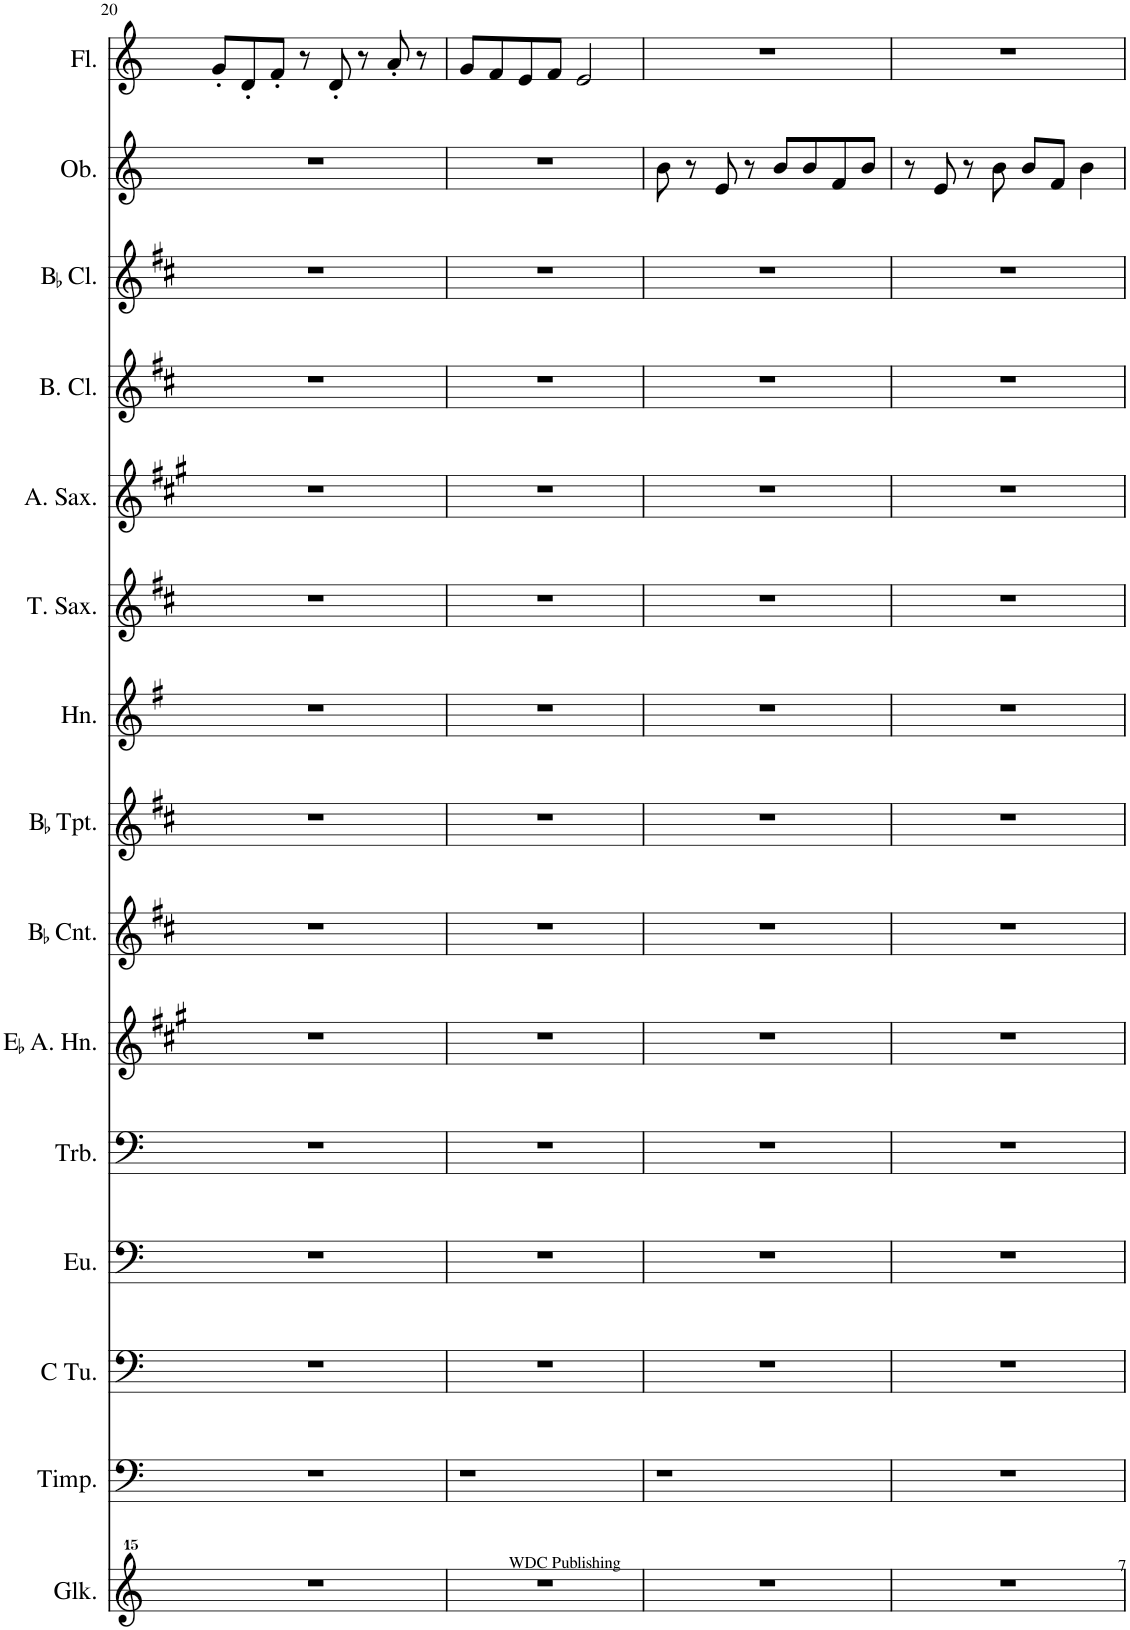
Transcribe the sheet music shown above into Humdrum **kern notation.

**kern	**kern	**kern	**kern	**kern	**kern	**kern	**kern	**kern	**kern	**kern	**kern	**kern	**kern	**kern
*part15	*part14	*part13	*part12	*part11	*part10	*part9	*part8	*part7	*part6	*part5	*part4	*part3	*part2	*part1
*staff15	*staff14	*staff13	*staff12	*staff11	*staff10	*staff9	*staff8	*staff7	*staff6	*staff5	*staff4	*staff3	*staff2	*staff1
*I"Glockenspiel	*I"Timpani	*I"C Tuba	*I"Euphonium	*I"Trombone	*I"EaccidentalFlat Alto Horn	*I"BaccidentalFlat Cornet	*I"BaccidentalFlat Trumpet	*I"Horn	*I"Tenor Saxophone	*I"Alto Saxophone	*I"Bass Clarinet	*I"BaccidentalFlat Clarinet	*I"Oboe	*I"Flute
*I'Glk.	*I'Timp.	*I'C Tu.	*I'Eu.	*I'Trb.	*I'EaccidentalFlat A. Hn.	*I'BaccidentalFlat Cnt.	*I'BaccidentalFlat Tpt.	*I'Hn.	*I'T. Sax.	*I'A. Sax.	*I'B. Cl.	*I'BaccidentalFlat Cl.	*I'Ob.	*I'Fl.
!!LO:PB:g=z
*clefG^^2	*clefF4	*clefF4	*clefF4	*clefF4	*clefG2	*clefG2	*clefG2	*clefG2	*clefG2	*clefG2	*clefG2	*clefG2	*clefG2	*clefG2
*	*	*	*	*	*Trd5c9	*Trd1c2	*Trd1c2	*Trd4c7	*Trd8c14	*Trd5c9	*Trd8c14	*Trd1c2	*	*
*k[]	*k[]	*k[]	*k[]	*k[]	*k[f#c#g#]	*k[f#c#]	*k[f#c#]	*k[f#]	*k[f#c#]	*k[f#c#g#]	*k[f#c#]	*k[f#c#]	*k[]	*k[]
*M4/4	*M4/4	*M4/4	*M4/4	*M4/4	*M4/4	*M4/4	*M4/4	*M4/4	*M4/4	*M4/4	*M4/4	*M4/4	*M4/4	*M4/4
=20	=20	=20	=20	=20	=20	=20	=20	=20	=20	=20	=20	=20	=20	=20
1r	1r	1r	1r	1r	1r	1r	1r	1r	1r	1r	1r	1r	1r	8g'/L
.	.	.	.	.	.	.	.	.	.	.	.	.	.	8d'/
.	.	.	.	.	.	.	.	.	.	.	.	.	.	8f'/J
.	.	.	.	.	.	.	.	.	.	.	.	.	.	8r
.	.	.	.	.	.	.	.	.	.	.	.	.	.	8d'/
.	.	.	.	.	.	.	.	.	.	.	.	.	.	8r
.	.	.	.	.	.	.	.	.	.	.	.	.	.	8a'/
.	.	.	.	.	.	.	.	.	.	.	.	.	.	8r
=21	=21	=21	=21	=21	=21	=21	=21	=21	=21	=21	=21	=21	=21	=21
1r	1r	1r	1r	1r	1r	1r	1r	1r	1r	1r	1r	1r	1r	8g/L
.	.	.	.	.	.	.	.	.	.	.	.	.	.	8f/
.	.	.	.	.	.	.	.	.	.	.	.	.	.	8e/
.	.	.	.	.	.	.	.	.	.	.	.	.	.	8f/J
.	.	.	.	.	.	.	.	.	.	.	.	.	.	2e/
=22	=22	=22	=22	=22	=22	=22	=22	=22	=22	=22	=22	=22	=22	=22
1r	1r	1r	1r	1r	1r	1r	1r	1r	1r	1r	1r	1r	8b\	1r
.	.	.	.	.	.	.	.	.	.	.	.	.	8r	.
.	.	.	.	.	.	.	.	.	.	.	.	.	8e/	.
.	.	.	.	.	.	.	.	.	.	.	.	.	8r	.
.	.	.	.	.	.	.	.	.	.	.	.	.	8b/L	.
.	.	.	.	.	.	.	.	.	.	.	.	.	8b/	.
.	.	.	.	.	.	.	.	.	.	.	.	.	8f/	.
.	.	.	.	.	.	.	.	.	.	.	.	.	8b/J	.
=23	=23	=23	=23	=23	=23	=23	=23	=23	=23	=23	=23	=23	=23	=23
1r	1r	1r	1r	1r	1r	1r	1r	1r	1r	1r	1r	1r	8r	1r
.	.	.	.	.	.	.	.	.	.	.	.	.	8e/	.
.	.	.	.	.	.	.	.	.	.	.	.	.	8r	.
.	.	.	.	.	.	.	.	.	.	.	.	.	8b\	.
.	.	.	.	.	.	.	.	.	.	.	.	.	8b/L	.
.	.	.	.	.	.	.	.	.	.	.	.	.	8f/J	.
.	.	.	.	.	.	.	.	.	.	.	.	.	4b\	.
=	=	=	=	=	=	=	=	=	=	=	=	=	=	=
*-	*-	*-	*-	*-	*-	*-	*-	*-	*-	*-	*-	*-	*-	*-
